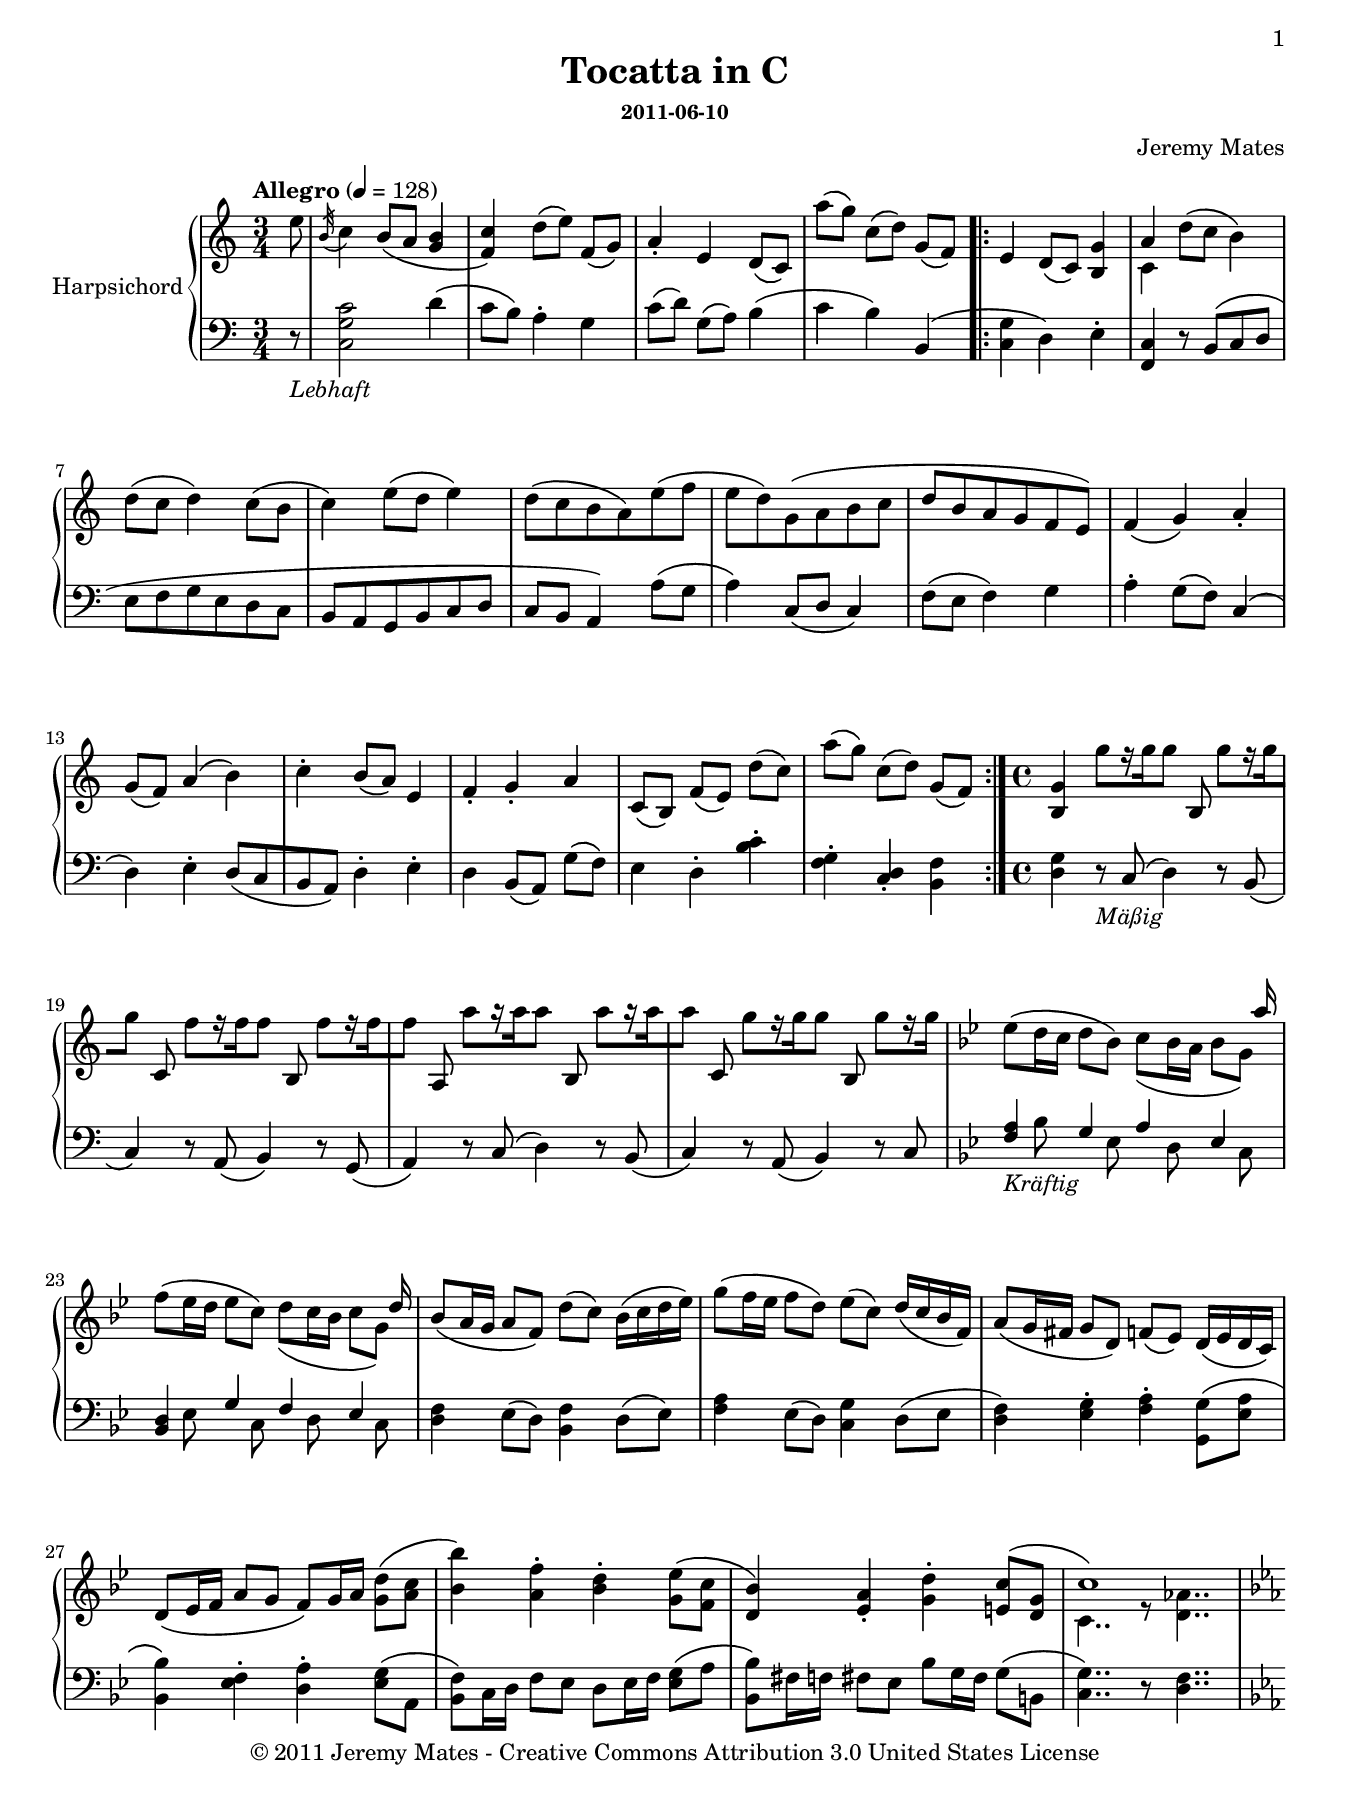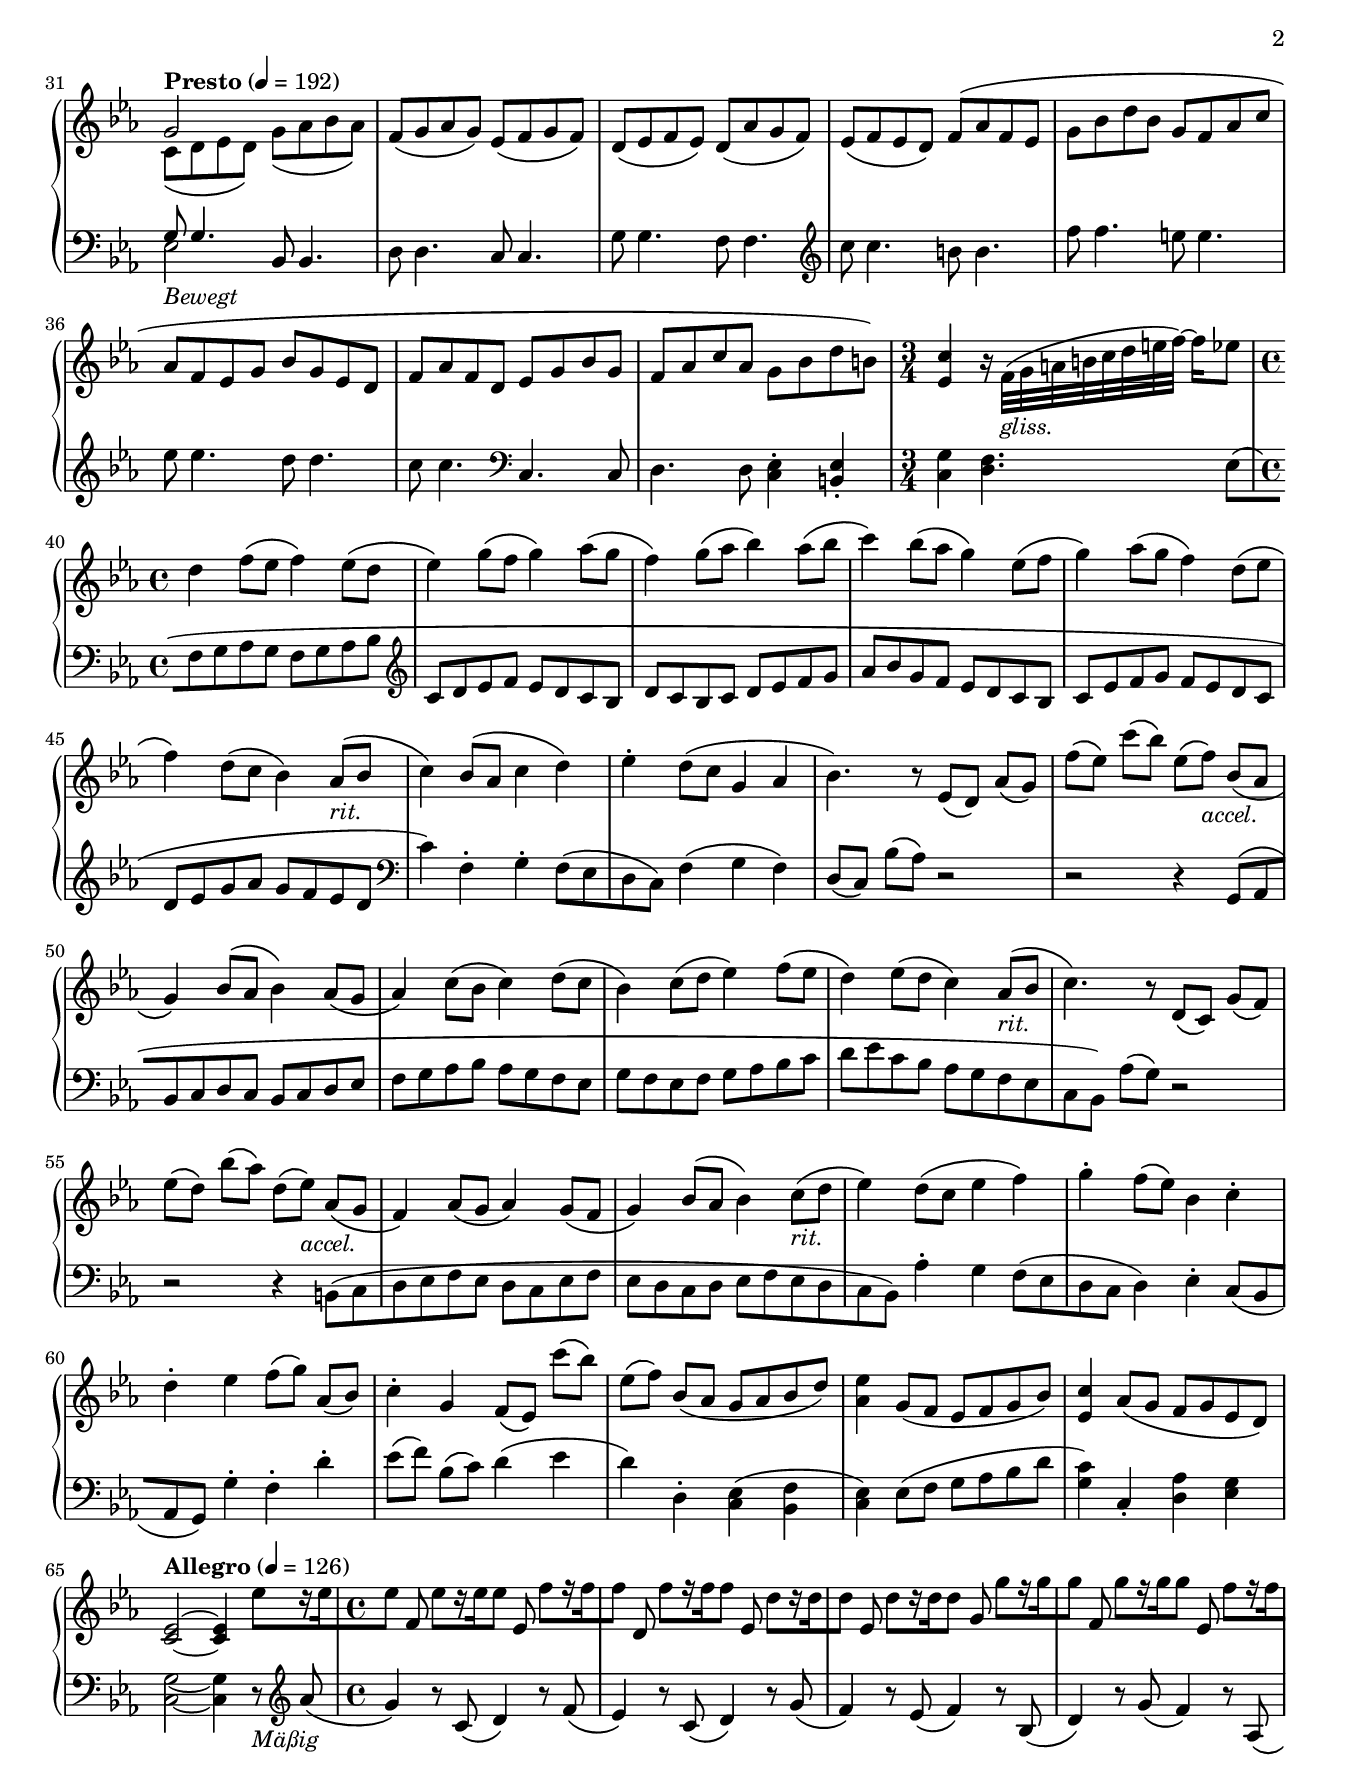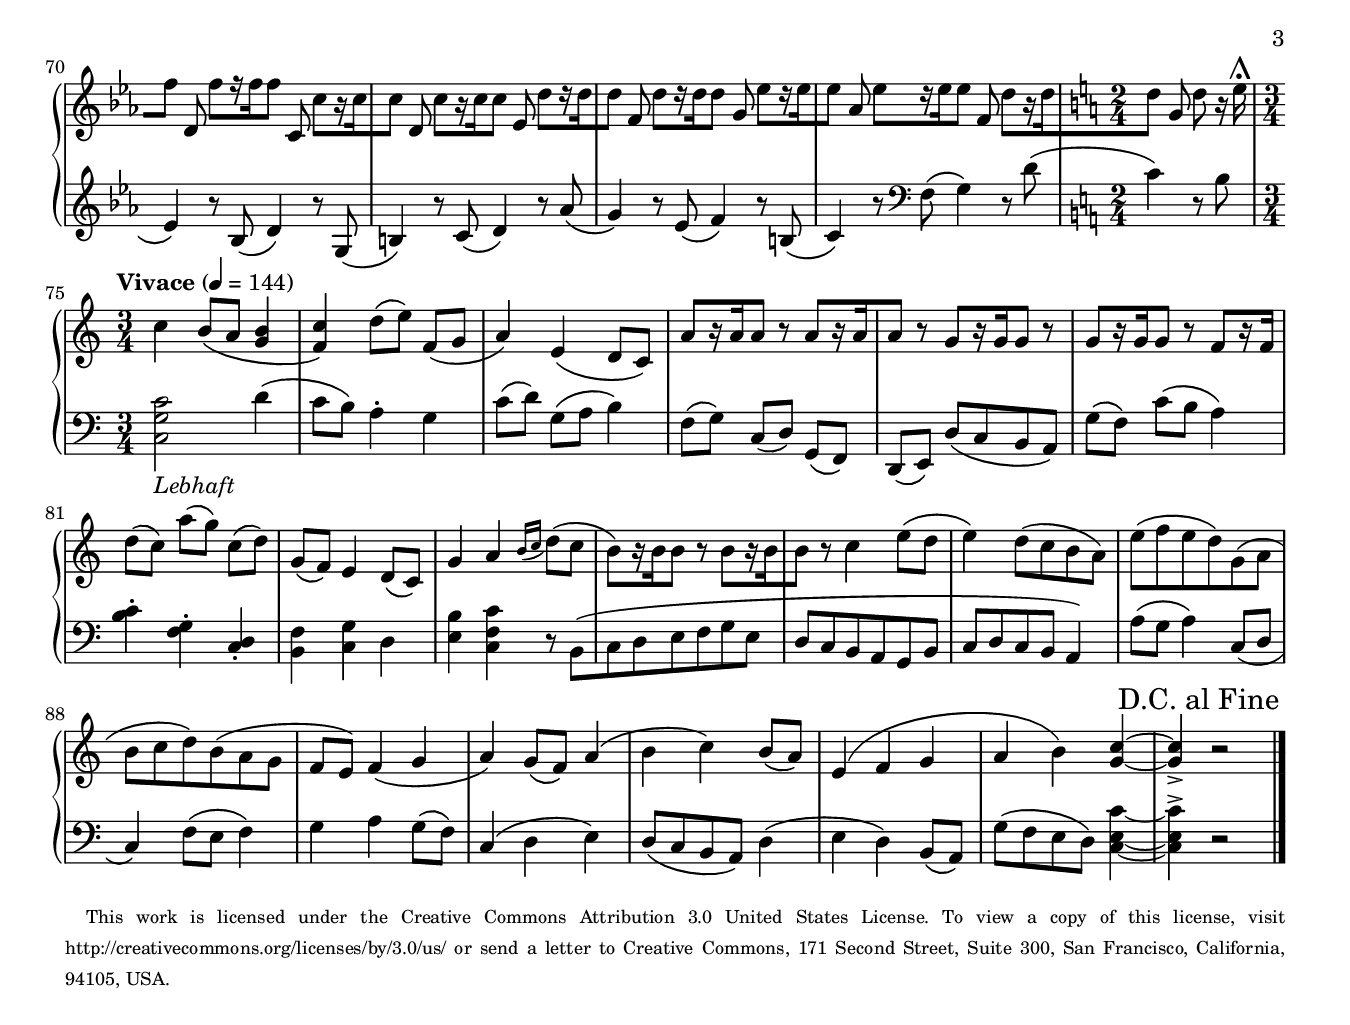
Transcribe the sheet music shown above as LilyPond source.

% LilyPond engraving system - http://www.lilypond.org/
%
% Harpsichord soundfonts (usable via "soundfont /path/to/foo.sf2" in the
% timidity configuration and some fiddling with the lilypond MIDI instrument
% or other methods to adjust the MIDI channels):
%
% http://www.schristiancollins.com/generaluser.php
% http://www.realmac.info/hpschd2.htm
%
% Or search on "Campbells Harpsichord tuned"

\version "2.16.0"

% http://www.mail-archive.com/lilypond-user@gnu.org/msg38823.html
\include "articulate.ly"

#(define-markup-list-command (paragraph layout props args) (markup-list?)
 (interpret-markup-list layout props
   (make-justified-lines-markup-list (cons (make-hspace-markup 2) args))))

\header {
  title = "Tocatta in C"
  composer = "Jeremy Mates"
  subsubtitle = "2011-06-10"
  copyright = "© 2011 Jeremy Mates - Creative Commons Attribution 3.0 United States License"
}

firstBitUpper = \relative c'' {
  \key c \major
  \time 3/4

  \partial 8 e8 |

  \acciaccatura b32 c4 b8\( a <g b>4 |
  <f c'>4\) d'8[\( e]\) f,\( g\) |
  a4-. e d8\( c\) |
  a''[\( g]\) c,[\( d]\) g,\( f\) |

  \repeat volta 2 {
    e4 d8\( c\) <b g'>4 |
    << { a' } \\ { c, } >> d'8\( c b4\) |
    d8\( c d4\) c8\( b |
    c4\) e8\( d e4\) |
  
    d8\( c b a\) e'\( f |
    e d\) g,\( a b c |
    d b a g f e\) |
    f4\( g\) a-. |
  
    g8\( f\) a4\( b\) |
    c4-. b8\( a\) e4 |
    f4-. g-. a |
    c,8[\( b]\) f'[\( e]\) d'[\( c]\) |
  
    a'8[\( g]\) c,[\( d]\) g,[\( f]\) |
  }
}

firstBitLower = \relative c {
  \key c \major
  \partial 8 r8_\markup { \italic "Lebhaft" }

  < c g' c >2 d'4\( |
  c8 b\) a4-. g |
  c8[\( d]\) g,\( a\) b4\( |
  c4 b\) \tieDown b,\( |

  \repeat volta 2 {
    <c g'> d\) e-. |
    <f, c'>4 r8 b\( c d |
    e8 f g e d c |
    b a g b c d |
  
    c b a4\) a'8\( g |
    a4\) c,8\( d c4\) |
    f8\( e f4\) g |
    a4-. g8\( f\) c4\( |
  
    d\) e-. d8[\( c |
    b a]\) d4-. e-. |
    d4 b8[\( a]\) g'\( f\) |
    e4 d-. <b' c>-. |
  
    <f g>4-. <c d>-. <b f'> |
  }
}

secondBitUpper = \relative c' {
  \time 4/4
 
  <b g'>4 g''8[ r16 g g8] b,, g''[ r16 g |
  g8] c,, f'[   r16 f f8] b,, f''[ r16 f |
  f8] a,, a''[  r16 a a8] b,, a''[ r16 a |
  a8] c,, g''[  r16 g g8] b,, g''[ r16 g] |

  \key bes \major

  ees8\( d16  c d8 bes\) << { s4 s8 s16 a' } \\ { c,8\( bes16 a bes8 g\) } >> |
  f'8\( ees16 d ees8 c\) << { s4 s8 s16 d }  \\ { d8\( c16 bes c8 g\) } >> |
  bes8\( a16  g a8  f\) d'\( c\) bes16\( c d ees\) |
  g8\( f16  ees f8  d\) ees\( c\)  d16\( c bes f\) |

  a8\( g16  fis g8  d\) f\( ees\) d16\( ees d c\) |
  d8\( ees16 f   a8 g f\) g16   a   <d g,>8\( <c a>8 |
  <bes bes'>4\) <a f'>-. <bes d>-. <g ees'>8\( <f c'> |
  <d bes'>4\) <ees a>-. <g d'>-. << { <e c'>8\( <d g> } \\ { s4 } >> |

  << { c'1\) } \\
     { c,4.. r8 <d aes'>4.. } >> |
}

secondBitLower = \relative c {
  \time 4/4

  <g' d>4 r8_\markup { \italic "Mäßig" } c,\( d4\) r8 b\( |
  c4\) r8 a\( b4\) r8 g\( |
  a4\) r8 c\( d4\) r8 b\( |
  c4\) r8 a\( b4\) r8 c |

  \key bes \major

  << { <f a>4_\markup { \italic "Kräftig" } g a ees }
  \\ { s8 bes' s ees, s d  s c } >> |
  << { <bes d>4 g' f ees } \\ { s8 ees  s c    s d  s c } >> |
  <d f>4 ees8\( d\) <bes f'>4 d8\( ees\) |
  <f a>4 ees8\( d\) <c g'>4 d8\( ees |

  <d f>4\) <ees g>-. <f a>-. <g, g'>8\( <a' ees> |
  <bes, bes'>4\) <ees f>-. <d a'>-. <ees g>8\( a, |
  <bes f'>8\) c16 d f8 ees d ees16 f <ees g>8\( a |  
  <bes bes,>8\) fis16 f fis8 ees8 bes' g16 fis g8\( b, |

  <c g'>4..\) r8 <d f>4.. |
}

thirdBitUpper = \relative c' {
  \pageBreak
  << { g'2 } \\ { c,8\( d ees d\)  g\( aes bes aes\) } >> |
  f8\( g aes g\)  ees\( f g f\) |
  d8\( ees f ees\)  d\( aes' g f\) |
  ees8\( f ees d\)  f\( aes f ees |
  g8 bes d bes  g f aes c |
  aes8 f ees g  bes g ees d |
  f8 aes f d    ees g bes g |
  f8 aes c aes  g bes d b\) |

  \set Score.tempoHideNote = ##t

  \time 3/4
  <ees, c'>4 r16
  \tempo 4=150 f32[\(_\markup { \italic "gliss." } g a b c d e f]~\)
  \tempo 4=192 f16 ees8 |
  \time 4/4
  d4  f8\( ees f4\)  ees8\( d | 
  ees4\)  g8\( f g4\)  aes8\( g |
  f4\)  g8\( aes bes4\)  aes8\( bes |
  c4\)  bes8\( aes g4\)  ees8\( f |
  g4\)  aes8\( g f4\)  d8\( ees |
  f4\)  d8\( c bes4\)
  \tempo 4=186 aes8\(_\markup { \italic "rit." } bes |

  \tempo 4=180 c4\) bes8\( aes c4 d\) |
  ees4-. d8\( c g4 aes |
  bes4.\) r8  ees,8[\( d]\) aes'[\( g]\) |
  f'8[\( ees]\) c'[\( bes]\) ees,[\( f]\)_\markup { \italic "accel." }
  \tempo 4=186 bes,\( aes |
  \tempo 4=192 g4\)  bes8\( aes bes4\)  aes8\( g |
  aes4\)  c8\( bes c4\)  d8\( c |
  bes4\)  c8\( d ees4\)  f8\( ees |
  d4\)  ees8\( d c4\)
  \tempo 4=186 aes8\(_\markup { \italic "rit." } bes |

  \tempo 4=180 c4.\) r8  d,8[\( c]\) g'\( f\) |
  ees'8[\( d]\) bes'8[\( aes]\) d,[\( ees]\)_\markup { \italic "accel." }
  \tempo 4=186 aes,\( g | 
  \tempo 4=192 f4\)  aes8\( g aes4\)  g8\( f |
  g4\)  bes8\( aes bes4\)
  \tempo 4=186 c8\(_\markup { \italic "rit." } d |
  \tempo 4=180 ees4\) d8\( c  ees4 f\) |
  g4-. f8\( ees\) bes4 c-. |
  d4-. ees f8[\( g]\) aes,\( bes\) |
  c4-. g f8[\( ees]\) c''[\( bes]\) |
  ees,8[\( f]\) bes,\( aes g aes bes d\) |
  <ees aes,>4 g,8\( f ees f g bes\) |
  <ees, c'>4 aes8\( g f g ees d\) |

  \set Score.tempoHideNote = ##f
}

thirdBitLower = \relative c' {
  << { g8 g4. } \\ { ees2_\markup { \italic "Bewegt" } } >>  bes8 bes4. |
  d8 d4.  c8 c4. |
  g'8 g4. f8  f4. |
  \clef treble c''8 c4.  b8 b4. |
  f'8 f4.  e8 e4. |
  ees8 ees4.  d8 d4. |
  c8 c4.  \clef bass c,,4. c8 |
  d4. d8  <c ees>4-. <b ees>4-. |

  <c g'>4  <d f>4.  ees8[\( |   % gliss lower
  f8 g aes g]  f g aes bes |
  \clef treble c8 d ees f  ees d c bes |
  d8 c bes c  d ees f g |
  aes8 bes g f  ees d c bes |
  c8 ees f g  f ees d c |
  d8 ees g aes  g f ees d |

  \clef bass c4\)  f,4-. g-. f8[\( ees |
  d8 c]\) f4\( g f\) |
  d8[\( c]\) bes'\( aes\)  r2 |
  r2 r4 g,8[\( aes |
  bes8 c d c]  bes c d ees |
  f8 g aes bes  aes g f ees |
  g8 f ees f  g aes bes c |
  d8 ees c bes  aes[ g f ees |

  c8 bes]\) aes'[\( g]\)  r2 |
  r2 r4 b,8[\( c |
  d8 ees f ees]  d c ees f |
  ees8 d c d  ees[ f ees d |
  c8 bes]\)  aes'4-. g f8[\( ees |
  d8 c] d4\) ees-. c8[\( bes |
  aes8 g]\) g'4-. f-. d'-. |
  ees8[\( f]\) bes,\( c\) d4\( ees |
  d4\) d,4-. <c ees>\( <bes f'> |
  <c ees>4\) ees8\( f g aes bes d |
  <g, c>4\)  c,-. <d aes'> <ees g> |
}

fourthBitUpper = \relative c' {
  <c ees>2~ \set Score.tempoHideNote = ##t <c ees>4
                                  ees'8[ r16 ees |
  \time 4/4
% TODO markup runs off edge of paper if have manual beam across a staff wrap
% http://article.gmane.org/gmane.comp.gnu.lilypond.bugs/25148
% or instead use an appropriate Voice.beatStructure ?
  ees8] f,  ees'[ r16 ees ees8] ees, f'[ r16 f |
  f8] d,  f'[   r16 f   f8]   ees, d'[ r16 d |
  d8]   ees, d'[  r16 d   d8]  g,   g'[ r16 g |

  g8]  f,  g'[  r16 g   g8] ees, f'[ r16 f |
  f8]  d,  f'[  r16 f   f8] c,   c'[ r16 c |
  c8] d,  c'[  r16 c   c8] ees, d'[ r16 d  |
  d8]  f,  d'[  r16 d   d8] g,  ees'[ r16 ees |

  ees8] aes, ees'[ r16 ees ees8] f,   d'[ r16 d  |
  \time 2/4
  \key c \major
  d8]   g,  d'    r16 \tempo 4=70 e\shortfermata |
% \time 3/4 \key c \major
% d8    g,  d'    r16 d   d8   f, |
% \time 2/4
% <e c'>4~ <e c'>8 e'8 |

  \set Score.tempoHideNote = ##f
}

fourthBitLower = \relative c {
  <c g'>2~ <c g'>4 r8_\markup { \italic "Mäßig" }
    \clef treble aes''8\( |
  g4\)    r8 c,\(  d4\) r8 f\(   |
  ees4\)  r8 c\(   d4\) r8 g\(   |
  f4\)    r8 ees\( f4\) r8 bes,\( |

  d4\)    r8 g\(   f4\) r8 aes,\( |
  ees'4\) r8 bes\( d4\) r8 g,\(   |
  b4\)    r8 c\(   d4\) r8 aes'\( |
  g4\)    r8 ees\( f4\) r8 b,\(  |

  c4\)    r8 \clef bass f,8\( g4\) r8 d'\( |
  \time 2/4
  \key c \major
  c4\)    r8 b
% \time 3/4 \key c \major
% c4\)    r8 b\( c4\) |
% \time 2/4
% <c, g' c>4. r8 |
}

fifthBitUpper = \relative c'' {
  c4 b8\( a <g b>4 |
  <f c'>4\) d'8[\( e]\) f,\( g |
  a4\) e\( d8 c\) |
  a'8[ r16 a a8] r a[ r16 a |

  a8] r8 g8[ r16 g g8] r |
  g8[ r16 g g8] r f8[ r16 f] |
  d'8[\( c]\) a'[\( g]\) c,\( d\) |
  g,8[\( f]\) e4 d8\( c\) |

  g'4 a \acciaccatura { b16[ c] } d8\( c8 |
  b8[\) r16 b b8] r b[ r16 b |
  b8] r8 c4 e8\( d |
  e4\) d8\( c b a\) |

  e'8\(  f    e     d\) g,\( a |
  b8     c    d\)   b\( a    g |
  f8 e\) f4\( g |
  a4\) g8\( f\) a4\( |

  b4 c\) b8\( a\) |
  e4\( f g |
  a4 b4\) <c g>4~ |
  <c g>4-> r2
}

fifthBitLower = \relative c {
 %<g' c>4_\markup { \italic "Lebhaft" } f d'4\( |
  <c g' c>2_\markup { \italic "Lebhaft" } d'4\( |
  c8 b\) a4-. g |
  c8[\( d]\) g,\( a b4\) |
  f8[\( g]\) c,[\( d]\) g,\( f\) |

  d8[\( e]\) d'\( c b a\) |
  g'8[\( f]\) c'\( b a4\) |
  <b c>4-. <f g>-. <c d>-. |
  <b f'>4 <c g'> d |

  <e b'>4 <c f c'> r8 b[\( |
  c8 d e f g e] |
  d8 c b a g b |
  c8 d c b a4\) |

  a'8\( g a4\) c,8\( d |
  c4\) f8\( e f4\) |
  g4 a g8\( f\) |
  c4\( d e\) |

  d8\( c b a\) d4\( |
  e4 d\) b8\( a\) |
  g'8\( f e d\) <c e c'>4~ |
  <c e c'>4-> r2
}

upper = {
  \clef treble

  % tempo choices via http://bachscholar.com/table_3a.html
  \tempo "Allegro" 4=128
  \firstBitUpper

  \set Score.tempoHideNote = ##t
  \tempo 4=126
  \secondBitUpper
  \set Score.tempoHideNote = ##f

  \key c \minor
  \tempo "Presto" 4=192
  \thirdBitUpper

  \tempo "Allegro" 4=126
  \fourthBitUpper

  \time 3/4
  \tempo "Vivace" 4=144
  \fifthBitUpper

  \bar "|."
  \override Score.RehearsalMark #'self-alignment-X = #RIGHT
  \mark "D.C. al Fine"
}

lower = {
  \clef bass

  \firstBitLower
  \secondBitLower
  \key c \minor
  \thirdBitLower
  \fourthBitLower
  \fifthBitLower
  \bar "|."
}

theMusic = {
  \new PianoStaff <<
    \set PianoStaff.instrumentName = #"Harpsichord"
    \set PianoStaff.midiInstrument = #"Harpsichord"
    \new Staff = "upper" \upper
    \new Staff = "lower" \lower
  >>
}

\book {
  \paper {
    #(set-paper-size "arch a")
    oddHeaderMarkup = \markup \fill-line {
      "" \fromproperty #'page:page-number-string }
    evenHeaderMarkup = \markup \fill-line {
      "" \fromproperty #'page:page-number-string }
  }
\score {
  \theMusic
  \layout {
    % as otherwise long instrument name clipped by margin
    indent = 2.3\cm
    % avoid music running off edge of paper
    \context {
      \Score \override Beam #'breakable = ##t
    }
  }
}
\score {
  \unfoldRepeats \articulate {
    \theMusic
  }
  \midi { }
}
  \markuplist { \paragraph { \tiny     {
This work is licensed under the Creative Commons Attribution 3.0 United
States License. To view a copy of this license, visit
http://creativecommons.org/licenses/by/3.0/us/ or send a letter to
Creative Commons, 171 Second Street, Suite 300, San Francisco,
California, 94105, USA.
} } }
}
